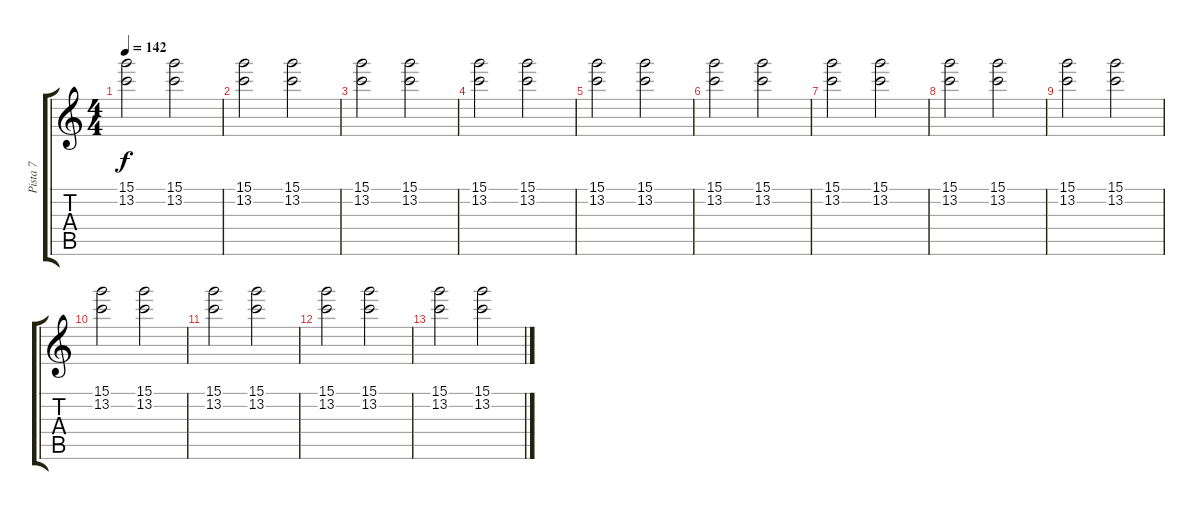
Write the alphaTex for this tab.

\track ("Pista 7" "Pista 7") {instrument overdrivenguitar}
\staff {score tabs}
\tuning (E4 B3 G3 D3 A2 E2) {hide}
\ts (4 4)
\tempo 142
\clef g2
\ks c
(15.1 13.2).2{dy f} (15.1 13.2).2 |
(15.1 13.2).2 (15.1 13.2).2 |
(15.1 13.2).2 (15.1 13.2).2 |
(15.1 13.2).2 (15.1 13.2).2 |
(15.1 13.2).2 (15.1 13.2).2 |
(15.1 13.2).2 (15.1 13.2).2 |
(15.1 13.2).2 (15.1 13.2).2 |
(15.1 13.2).2 (15.1 13.2).2 |
(15.1 13.2).2 (15.1 13.2).2 |
(15.1 13.2).2 (15.1 13.2).2 |
(15.1 13.2).2 (15.1 13.2).2 |
(15.1 13.2).2 (15.1 13.2).2 |
(15.1 13.2).2 (15.1 13.2).2
